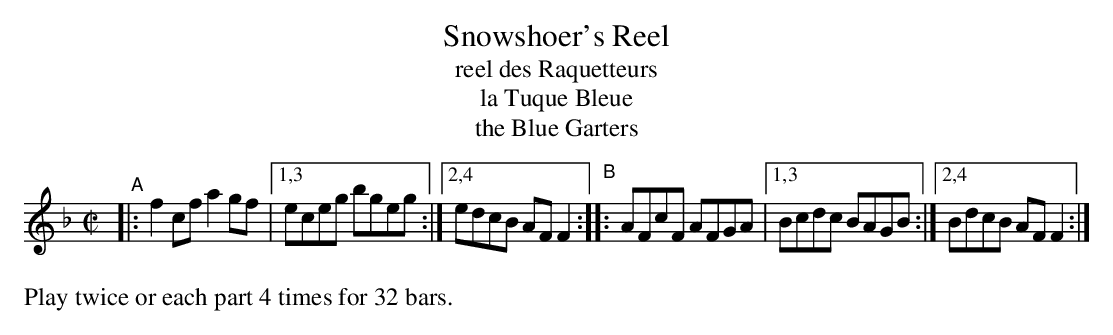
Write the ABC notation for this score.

X:1
T: Snowshoer's Reel
T: reel des Raquetteurs
T: la Tuque Bleue
T: the Blue Garters
M: C|
L: 1/8
K: F
"^A"|: f2cf a2gf |[1,3 eceg bgeg :|[2,4 edcB AFF2 \
"^B":: AFcF AFGA | [1,3Bcdc BAGB :|[2,4 BdcB AFF2 :|
